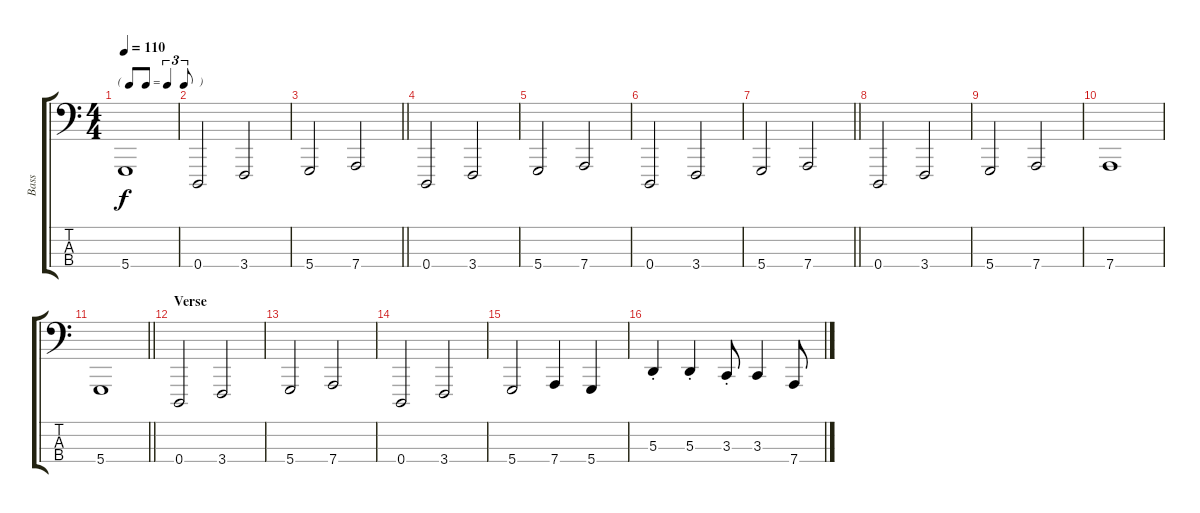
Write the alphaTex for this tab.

\track ("Bass" "Bass") {instrument drawbarorgan}
\staff {score tabs}
\tuning (G2 D2 A1 D1) {hide}
\ts (4 4)
\tf triplet8th
\tempo 110
\clef f4
\ks c
5.4.1{dy f} |
0.4.2 3.4.2 |
\barLineRight lightlight
5.4.2 7.4.2 |
0.4.2 3.4.2 |
5.4.2 7.4.2 |
0.4.2 3.4.2 |
\barLineRight lightlight
5.4.2 7.4.2 |
0.4.2 3.4.2 |
5.4.2 7.4.2 |
7.4.1 |
\barLineRight lightlight
5.4.1 |
\section ("" "Verse")
0.4.2 3.4.2 |
5.4.2 7.4.2 |
0.4.2 3.4.2 |
5.4.2 7.4.4 5.4.4 |
5.3{st}.4 5.3{st}.4 3.3{st}.8 3.3.4 7.4.8
